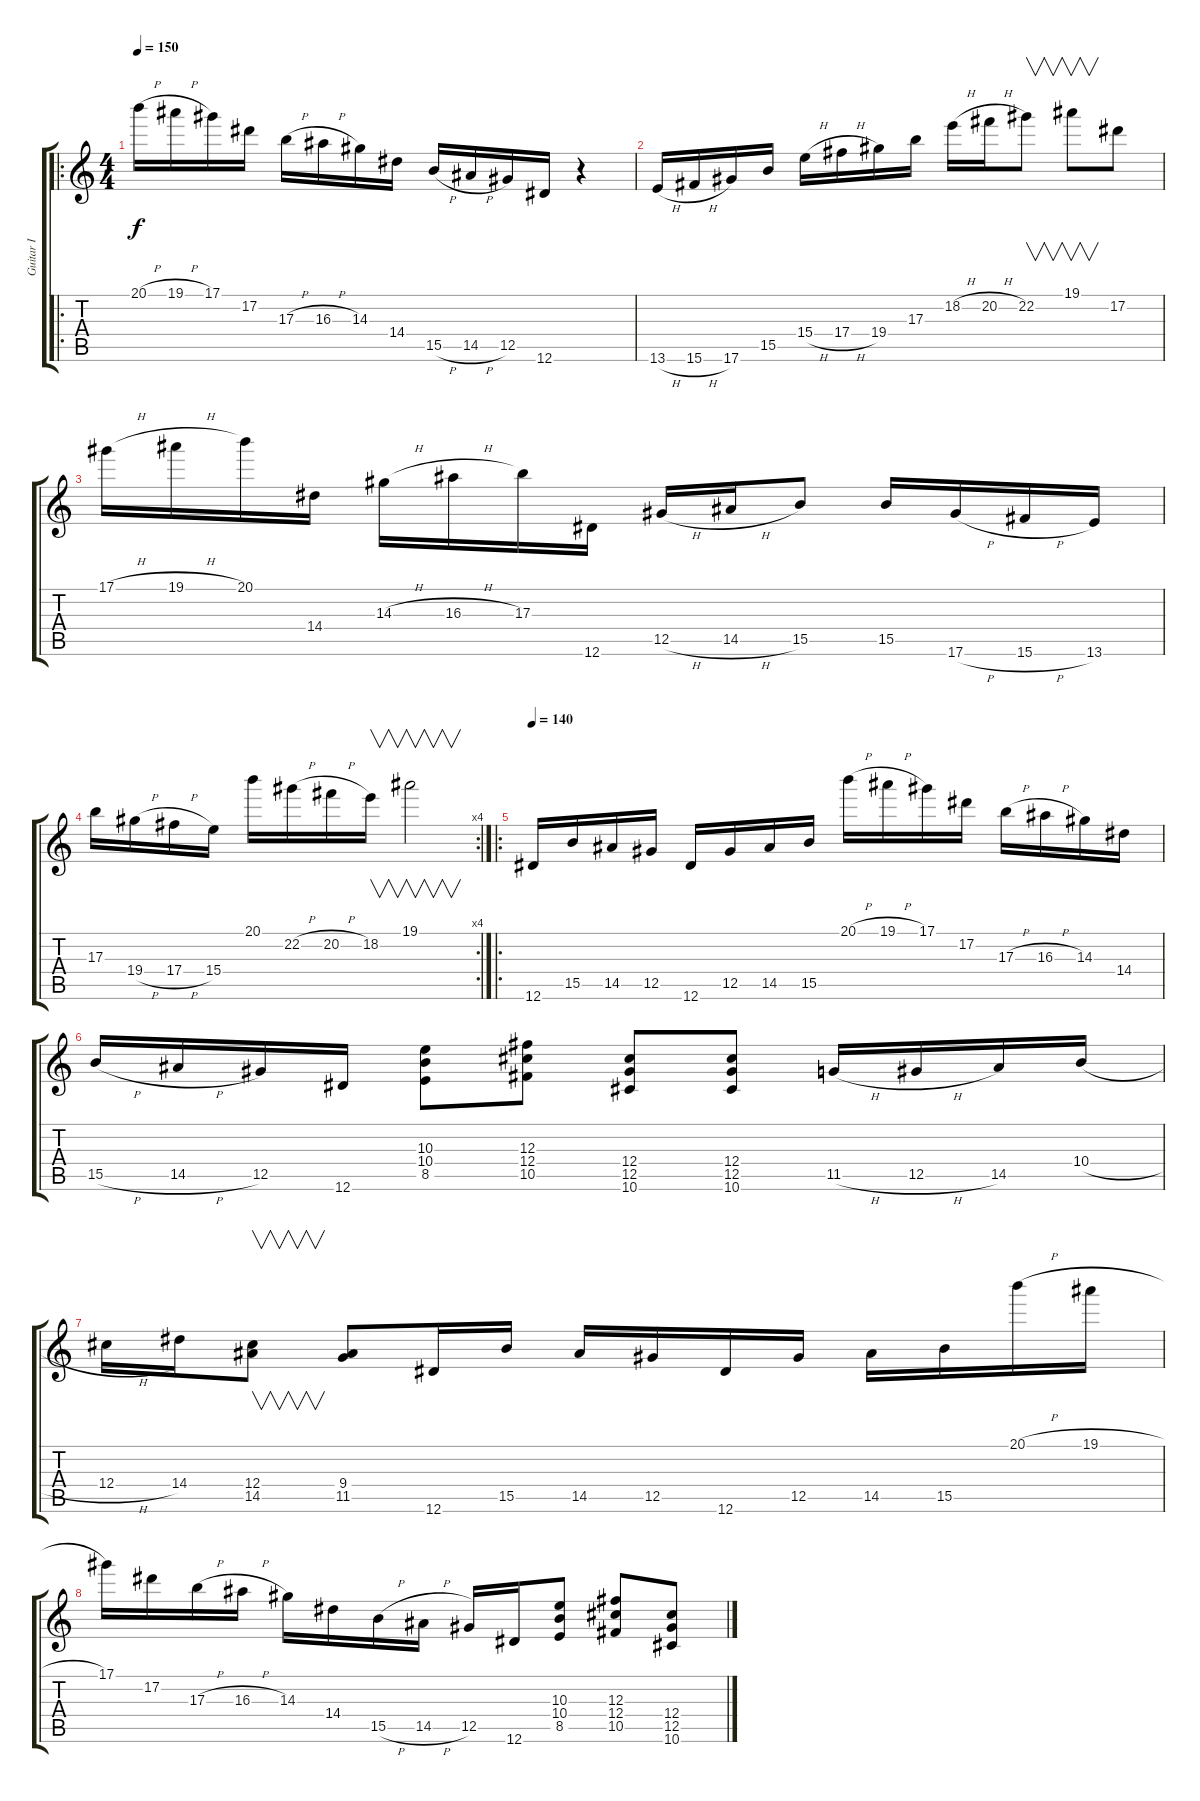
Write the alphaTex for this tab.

\track ("Guitar I" "Guitar I") {instrument distortionguitar}
\staff {score tabs}
\tuning (Eb4 Bb3 Gb3 Db3 Ab2 Eb2) {hide}
\ro
\ts (4 4)
\tempo 150
\clef g2
\ks c
20.1{h}.16{dy f instrument distortionguitar} 19.1{h}.16 17.1.16 17.2.16 17.3{h}.16 16.3{h}.16 14.3.16 14.4.16 15.5{h}.16 14.5{h}.16 12.5.16 12.6.16 r.4 |
13.6{h}.16 15.6{h}.16 17.6.16 15.5.16 15.4{h}.16 17.4{h}.16 19.4.16 17.3.16 18.2{h}.16 20.2{h}.16 22.2.8{v} 19.1.8{v} 17.2.8 |
17.1{h}.16 19.1{h}.16 20.1.16 14.4.16 14.3{h}.16 16.3{h}.16 17.3.16 12.6.16 12.5{h}.16 14.5{h}.16 15.5.8 15.5.16 17.6{h}.16 15.6{h}.16 13.6.16 |
\rc 4
17.3.16 19.4{h}.16 17.4{h}.16 15.4.16 20.1.16 22.2{h}.16 20.2{h}.16 18.2.16{v} 19.1.2{v} |
\ro
\tempo 140
12.6.16 15.5.16 14.5.16 12.5.16 12.6.16 12.5.16 14.5.16 15.5.16 20.1{h}.16 19.1{h}.16 17.1.16 17.2.16 17.3{h}.16 16.3{h}.16 14.3.16 14.4.16 |
15.5{h}.16 14.5{h}.16 12.5.16 12.6.16 (10.3 10.4 8.5).8 (12.3 12.4 10.5).8 (12.4 12.5 10.6).8 (12.4 12.5 10.6).8 11.5{h}.16 12.5{h}.16 14.5.16 10.4{h}.16 |
12.4{h}.16 14.4.16 (12.4 14.5).8{v} (9.4 11.5).8 12.6.16 15.5.16 14.5.16 12.5.16 12.6.16 12.5.16 14.5.16 15.5.16 20.1{h}.16 19.1{h}.16 |
17.1.16 17.2.16 17.3{h}.16 16.3{h}.16 14.3.16 14.4.16 15.5{h}.16 14.5{h}.16 12.5.16 12.6.16 (10.3 10.4 8.5).8 (12.3 12.4 10.5).8 (12.4 12.5 10.6).8
